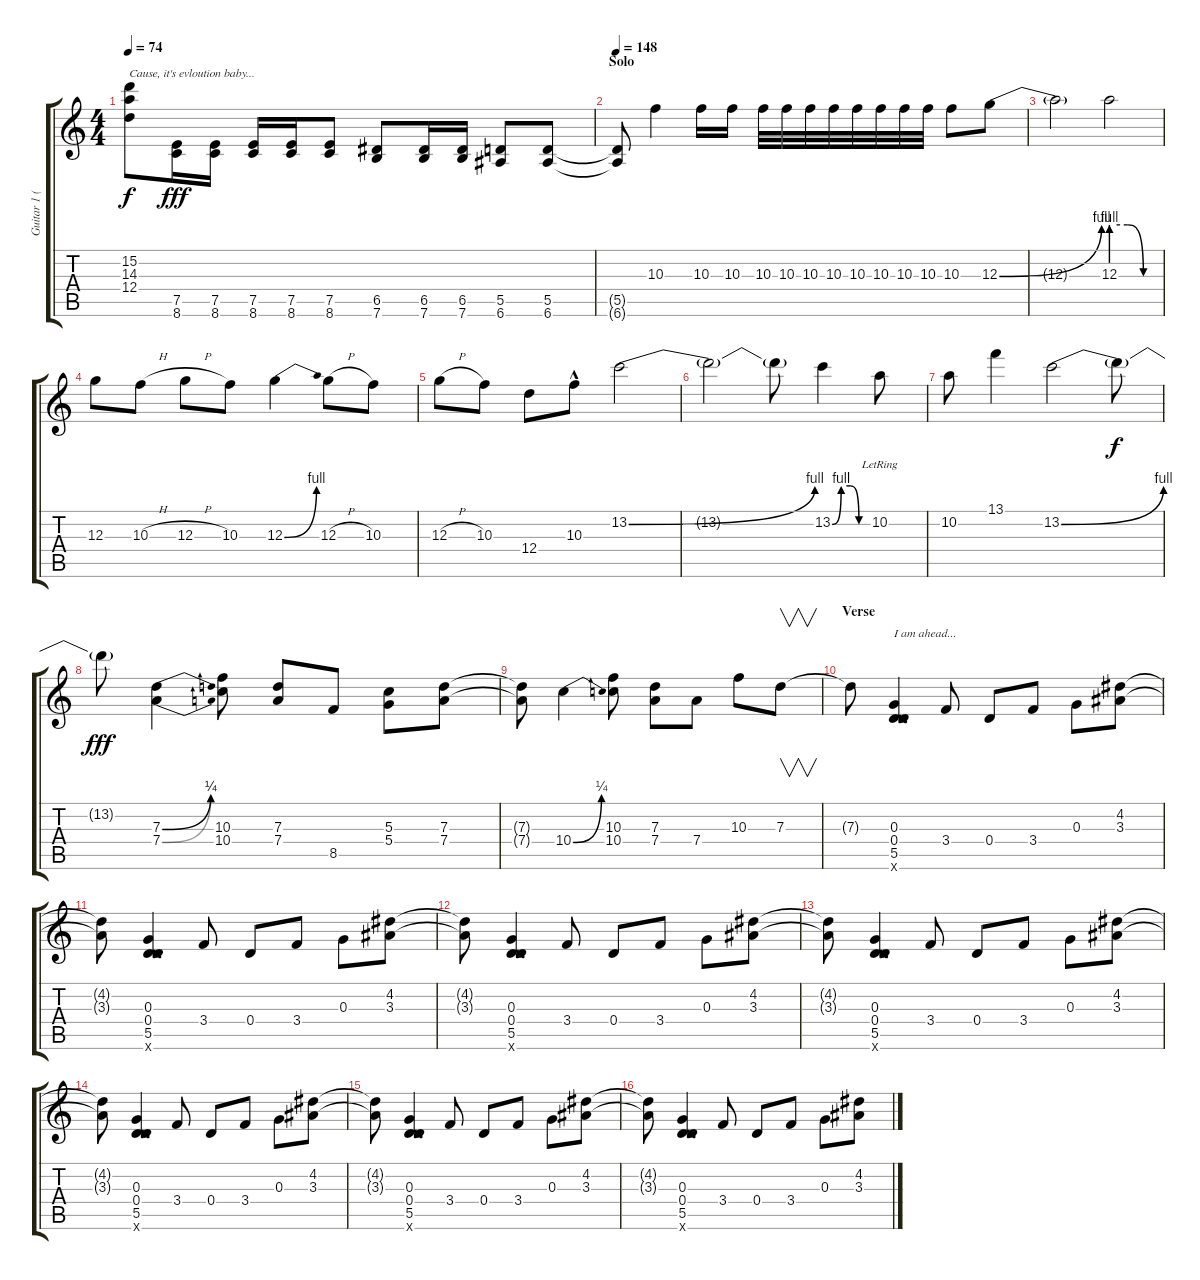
\track ("Guitar 1 (left)" "Guitar 1 (") {instrument distortionguitar}
\staff {score tabs}
\tuning (E4 B3 G3 D3 A2 E2) {hide}
\ts (4 4)
\tempo 74
\clef g2
\ks c
(15.2{t} 14.3{t} 12.4{t}).8{txt "Cause, it's evloution baby..." dy f instrument distortionguitar} (7.5 8.6).16{dy fff} (7.5 8.6).16 (7.5 8.6).16 (7.5 8.6).16 (7.5 8.6).8 (6.5 7.6).8 (6.5 7.6).16 (6.5 7.6).16 (5.5 6.6).8 (5.5 6.6).8 |
\section ("" "Solo")
\tempo 148
(5.5{t} 6.6{t}).8{volume 16 instrument overdrivenguitar} 10.3.4 10.3.16 10.3.16 10.3.32 10.3.32 10.3.32 10.3.32 10.3.32 10.3.32 10.3.32 10.3.32 10.3.8 12.3{be (bend 0 0 60 4)}.8 |
12.3{t}.2 12.3{be (custom 0 4 20 4 40 0 60 0)}.2 |
12.3.8 10.3{h}.8 12.3{h}.8 10.3.8 12.3{be (bend 0 0 60 4)}.4 12.3{h}.8 10.3.8 |
12.3{h}.8 10.3.8 12.4.8 10.3{hac}.8 13.2{be (bend 0 0 60 4)}.2 |
13.2{t}.2 13.2{t}.8 13.2{be (custom 0 0 15 4 30 4 45 0 60 0)}.4 10.2{lr}.8 |
10.2.8 13.1.4 13.2{be (bend 0 0 60 4)}.2 13.2{t}.8{dy f} |
13.2{t}.8{dy fff} (7.3{be (bend 0 0 60 1)} 7.4{be (bend 0 0 60 1)}).4 (10.3 10.4).8 (7.3 7.4).8 8.5.8 (5.3 5.4).8 (7.3 7.4).8 |
(7.3{t} 7.4{t}).8 10.4{be (bend 0 0 60 1)}.4 (10.3 10.4).8 (7.3 7.4).8 7.4.8 10.3.8 7.3.8{v} |
\section ("" "Verse")
7.3{t}.8{volume 13 instrument distortionguitar} (0.3 0.4 5.5 10.6{x}).4{txt "I am ahead..."} 3.4.8 0.4.8 3.4.8 0.3.8 (4.2 3.3).8 |
(4.2{t} 3.3{t}).8 (0.3 0.4 5.5 10.6{x}).4 3.4.8 0.4.8 3.4.8 0.3.8 (4.2 3.3).8 |
(4.2{t} 3.3{t}).8 (0.3 0.4 5.5 10.6{x}).4 3.4.8 0.4.8 3.4.8 0.3.8 (4.2 3.3).8 |
(4.2{t} 3.3{t}).8 (0.3 0.4 5.5 10.6{x}).4 3.4.8 0.4.8 3.4.8 0.3.8 (4.2 3.3).8 |
(4.2{t} 3.3{t}).8 (0.3 0.4 5.5 10.6{x}).4 3.4.8 0.4.8 3.4.8 0.3.8 (4.2 3.3).8 |
(4.2{t} 3.3{t}).8 (0.3 0.4 5.5 10.6{x}).4 3.4.8 0.4.8 3.4.8 0.3.8 (4.2 3.3).8 |
(4.2{t} 3.3{t}).8 (0.3 0.4 5.5 10.6{x}).4 3.4.8 0.4.8 3.4.8 0.3.8 (4.2 3.3).8
